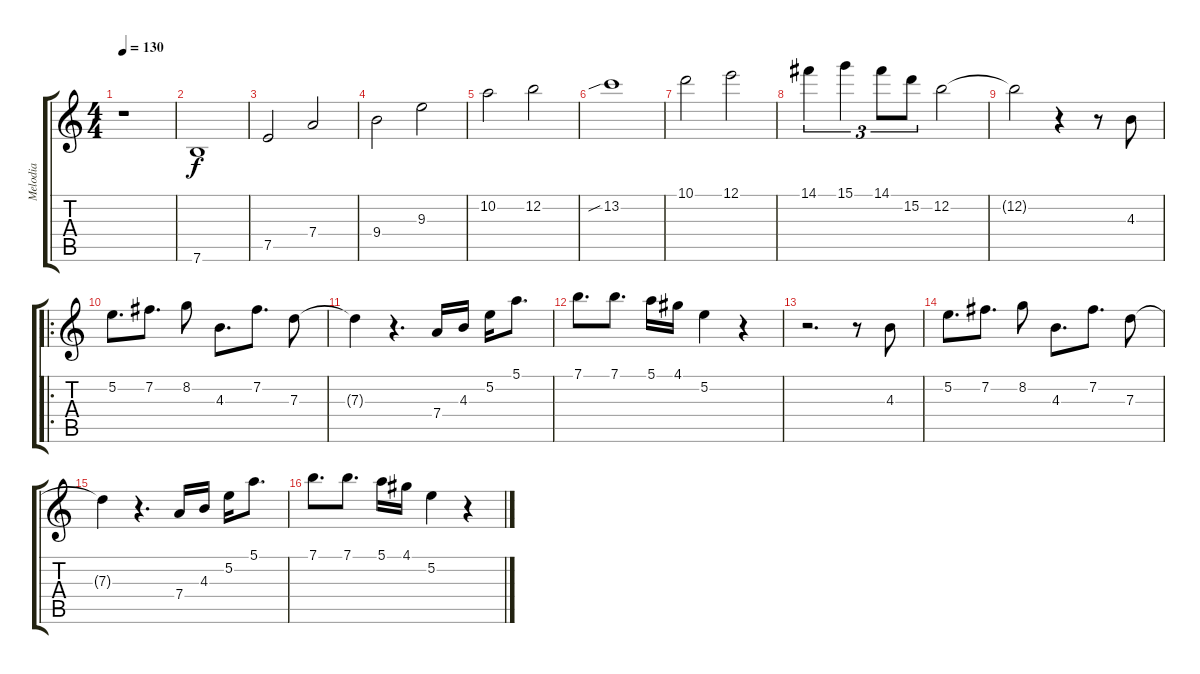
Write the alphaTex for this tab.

\track ("Melodia" "Melodia") {instrument overdrivenguitar}
\staff {score tabs}
\tuning (E4 B3 G3 D3 A2 E2) {hide}
\ts (4 4)
\tempo 130
\clef g2
\ks c
r.1{dy f instrument overdrivenguitar} |
7.6.1 |
7.5.2 7.4.2 |
9.4.2 9.3.2 |
10.2.2 12.2.2 |
13.2{sib}.1 |
10.1.2 12.1.2 |
14.1.4{tu (3 2)} 15.1.4{tu (3 2)} 14.1.8{tu (3 2)} 15.2.8{tu (3 2)} 12.2.2 |
12.2{t}.2 r.4 r.8 4.3.8 |
\ro
5.2.8{d} 7.2.8{d} 8.2.8 4.3.8{d} 7.2.8{d} 7.3.8 |
7.3{t}.4 r.4{d} 7.4.16 4.3.16 5.2.16 5.1.8{d} |
7.1.8{d} 7.1.8{d} 5.1.16 4.1.16 5.2.4 r.4 |
r.2{d} r.8 4.3.8 |
5.2.8{d} 7.2.8{d} 8.2.8 4.3.8{d} 7.2.8{d} 7.3.8 |
7.3{t}.4 r.4{d} 7.4.16 4.3.16 5.2.16 5.1.8{d} |
7.1.8{d} 7.1.8{d} 5.1.16 4.1.16 5.2.4 r.4
